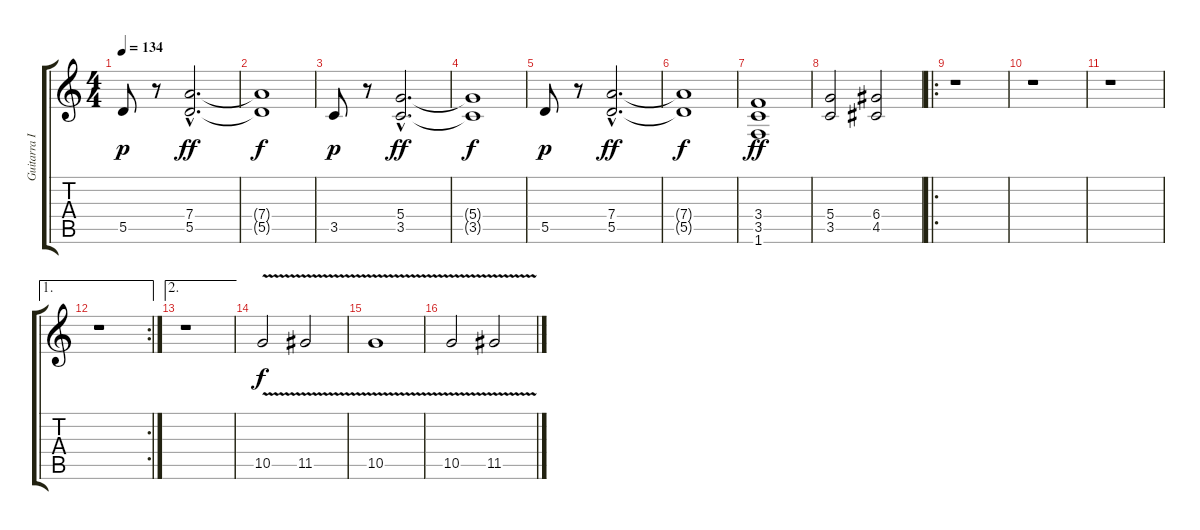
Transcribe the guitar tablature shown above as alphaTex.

\track ("Guitarra I" "Guitarra I") {instrument distortionguitar}
\staff {score tabs}
\tuning (E4 B3 G3 D3 A2 E2) {hide}
\ts (4 4)
\tempo 134
\clef g2
\ks c
5.5.8{dy p} r.8 (7.4{hac} 5.5{hac}).2{d dy ff} |
(7.4{t} 5.5{t}).1{dy f} |
3.5.8{dy p} r.8 (5.4{hac} 3.5{hac}).2{d dy ff} |
(5.4{t} 3.5{t}).1{dy f} |
5.5.8{dy p} r.8 (7.4{hac} 5.5{hac}).2{d dy ff} |
(7.4{t} 5.5{t}).1{dy f} |
(3.4 3.5 1.6).1{dy ff} |
(5.4 3.5).2 (6.4 4.5).2 |
\ro
r.1 |
r.1 |
r.1 |
\ae 1
\rc 2
r.1 |
\ae 2
r.1 |
10.5{v}.2{dy f} 11.5{v}.2 |
10.5{v}.1 |
10.5{v}.2 11.5{v}.2
